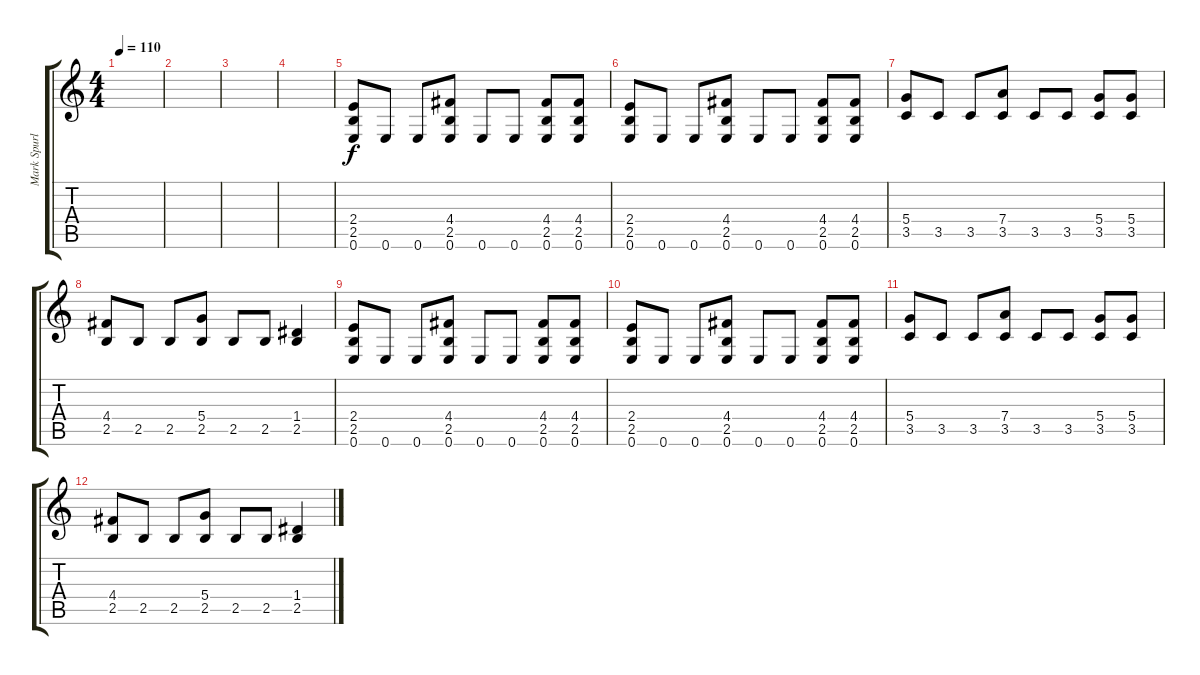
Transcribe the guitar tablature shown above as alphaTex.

\track ("Mark Spurlock" "Mark Spurl") {instrument overdrivenguitar}
\staff {score tabs}
\tuning (E4 B3 G3 D3 A2 E2) {hide}
\ts (4 4)
\tempo 110
\clef g2
\ks c
|
|
|
|
(2.4 2.5 0.6).8 0.6.8 0.6.8 (4.4 2.5 0.6).8 0.6.8 0.6.8 (4.4 2.5 0.6).8 (4.4 2.5 0.6).8 |
(2.4 2.5 0.6).8 0.6.8 0.6.8 (4.4 2.5 0.6).8 0.6.8 0.6.8 (4.4 2.5 0.6).8 (4.4 2.5 0.6).8 |
(5.4 3.5).8 3.5.8 3.5.8 (7.4 3.5).8 3.5.8 3.5.8 (5.4 3.5).8 (5.4 3.5).8 |
(4.4 2.5).8 2.5.8 2.5.8 (5.4 2.5).8 2.5.8 2.5.8 (1.4 2.5).4 |
(2.4 2.5 0.6).8 0.6.8 0.6.8 (4.4 2.5 0.6).8 0.6.8 0.6.8 (4.4 2.5 0.6).8 (4.4 2.5 0.6).8 |
(2.4 2.5 0.6).8 0.6.8 0.6.8 (4.4 2.5 0.6).8 0.6.8 0.6.8 (4.4 2.5 0.6).8 (4.4 2.5 0.6).8 |
(5.4 3.5).8 3.5.8 3.5.8 (7.4 3.5).8 3.5.8 3.5.8 (5.4 3.5).8 (5.4 3.5).8 |
(4.4 2.5).8 2.5.8 2.5.8 (5.4 2.5).8 2.5.8 2.5.8 (1.4 2.5).4
